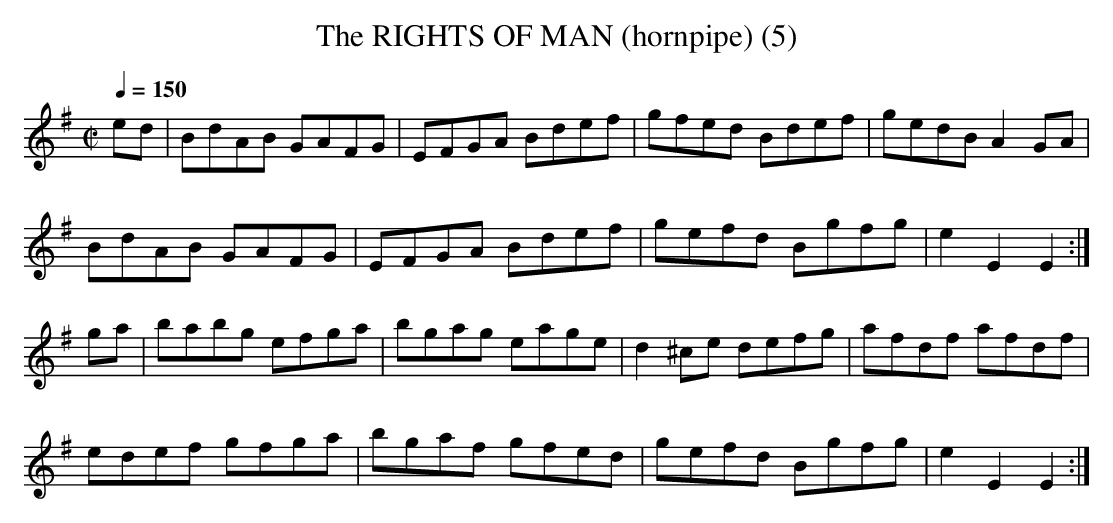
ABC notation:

X:1
T:RIGHTS OF MAN (hornpipe) (5), The
Q:1/4=150
M:C|
K:Em
ed|BdAB GAFG|EFGA Bdef|gfed Bdef|gedB A2GA|
BdAB GAFG|EFGA Bdef|gefd Bgfg|e2E2E2 :|
ga|babg efga|bgag eage|d2^ce defg|afdf afdf|
edef gfga|bgaf gfed|gefd Bgfg|e2E2E2 :|
